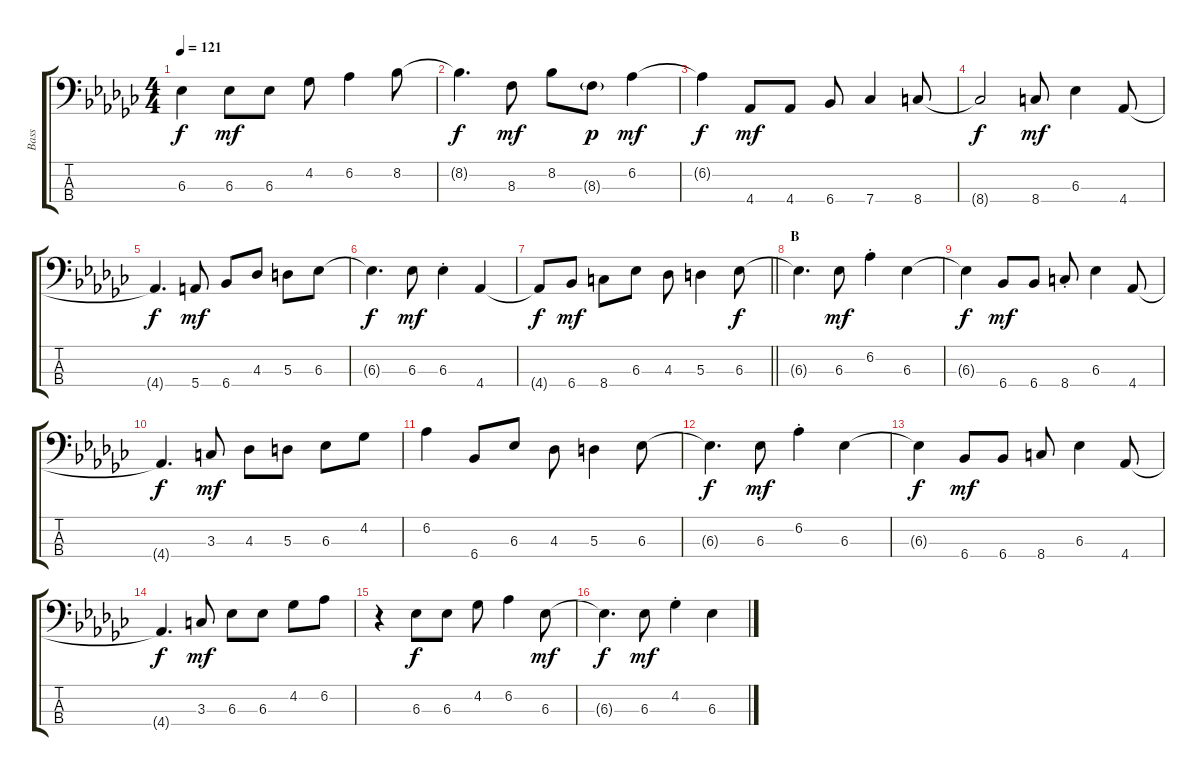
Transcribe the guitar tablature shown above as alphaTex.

\track ("Bass" "Bass") {instrument electricbasspick}
\staff {score tabs}
\tuning (G2 D2 A1 E1) {hide}
\ts (4 4)
\tempo 121
\clef f4
\ks ebminor
6.3{t}.4{dy f} 6.3.8{dy mf} 6.3.8 4.2.8 6.2.4 8.2.8 |
8.2{t}.4{d dy f} 8.3.8{dy mf} 8.2.8 8.3{g}.8{dy p} 6.2.4{dy mf} |
6.2{t}.4{dy f} 4.4.8{dy mf} 4.4.8 6.4.8 7.4.4 8.4.8 |
8.4{t}.2{dy f} 8.4.8{dy mf} 6.3.4 4.4.8 |
4.4{t}.4{d dy f} 5.4.8{dy mf} 6.4.8 4.3.8 5.3.8 6.3.8 |
6.3{t}.4{d dy f} 6.3.8{dy mf} 6.3{st}.4 4.4.4 |
\barLineRight lightlight
4.4{t}.8{dy f} 6.4.8{dy mf} 8.4.8 6.3.8 4.3.8 5.3.4 6.3.8{dy f} |
\section ("" "B")
6.3{t}.4{d} 6.3.8{dy mf} 6.2{st}.4 6.3.4 |
6.3{t}.4{dy f} 6.4.8{dy mf} 6.4.8 8.4{st}.8 6.3.4 4.4.8 |
4.4{t}.4{d dy f} 3.3.8{dy mf} 4.3.8 5.3.8 6.3.8 4.2.8 |
6.2.4 6.4.8 6.3.8 4.3.8 5.3.4 6.3.8 |
6.3{t}.4{d dy f} 6.3.8{dy mf} 6.2{st}.4 6.3.4 |
6.3{t}.4{dy f} 6.4.8{dy mf} 6.4.8 8.4.8 6.3.4 4.4.8 |
4.4{t}.4{d dy f} 3.3.8{dy mf} 6.3.8 6.3.8 4.2.8 6.2.8 |
r.4 6.3.8{dy f} 6.3.8 4.2.8 6.2.4 6.3.8{dy mf} |
6.3{t}.4{d dy f} 6.3.8{dy mf} 4.2{st}.4 6.3.4
